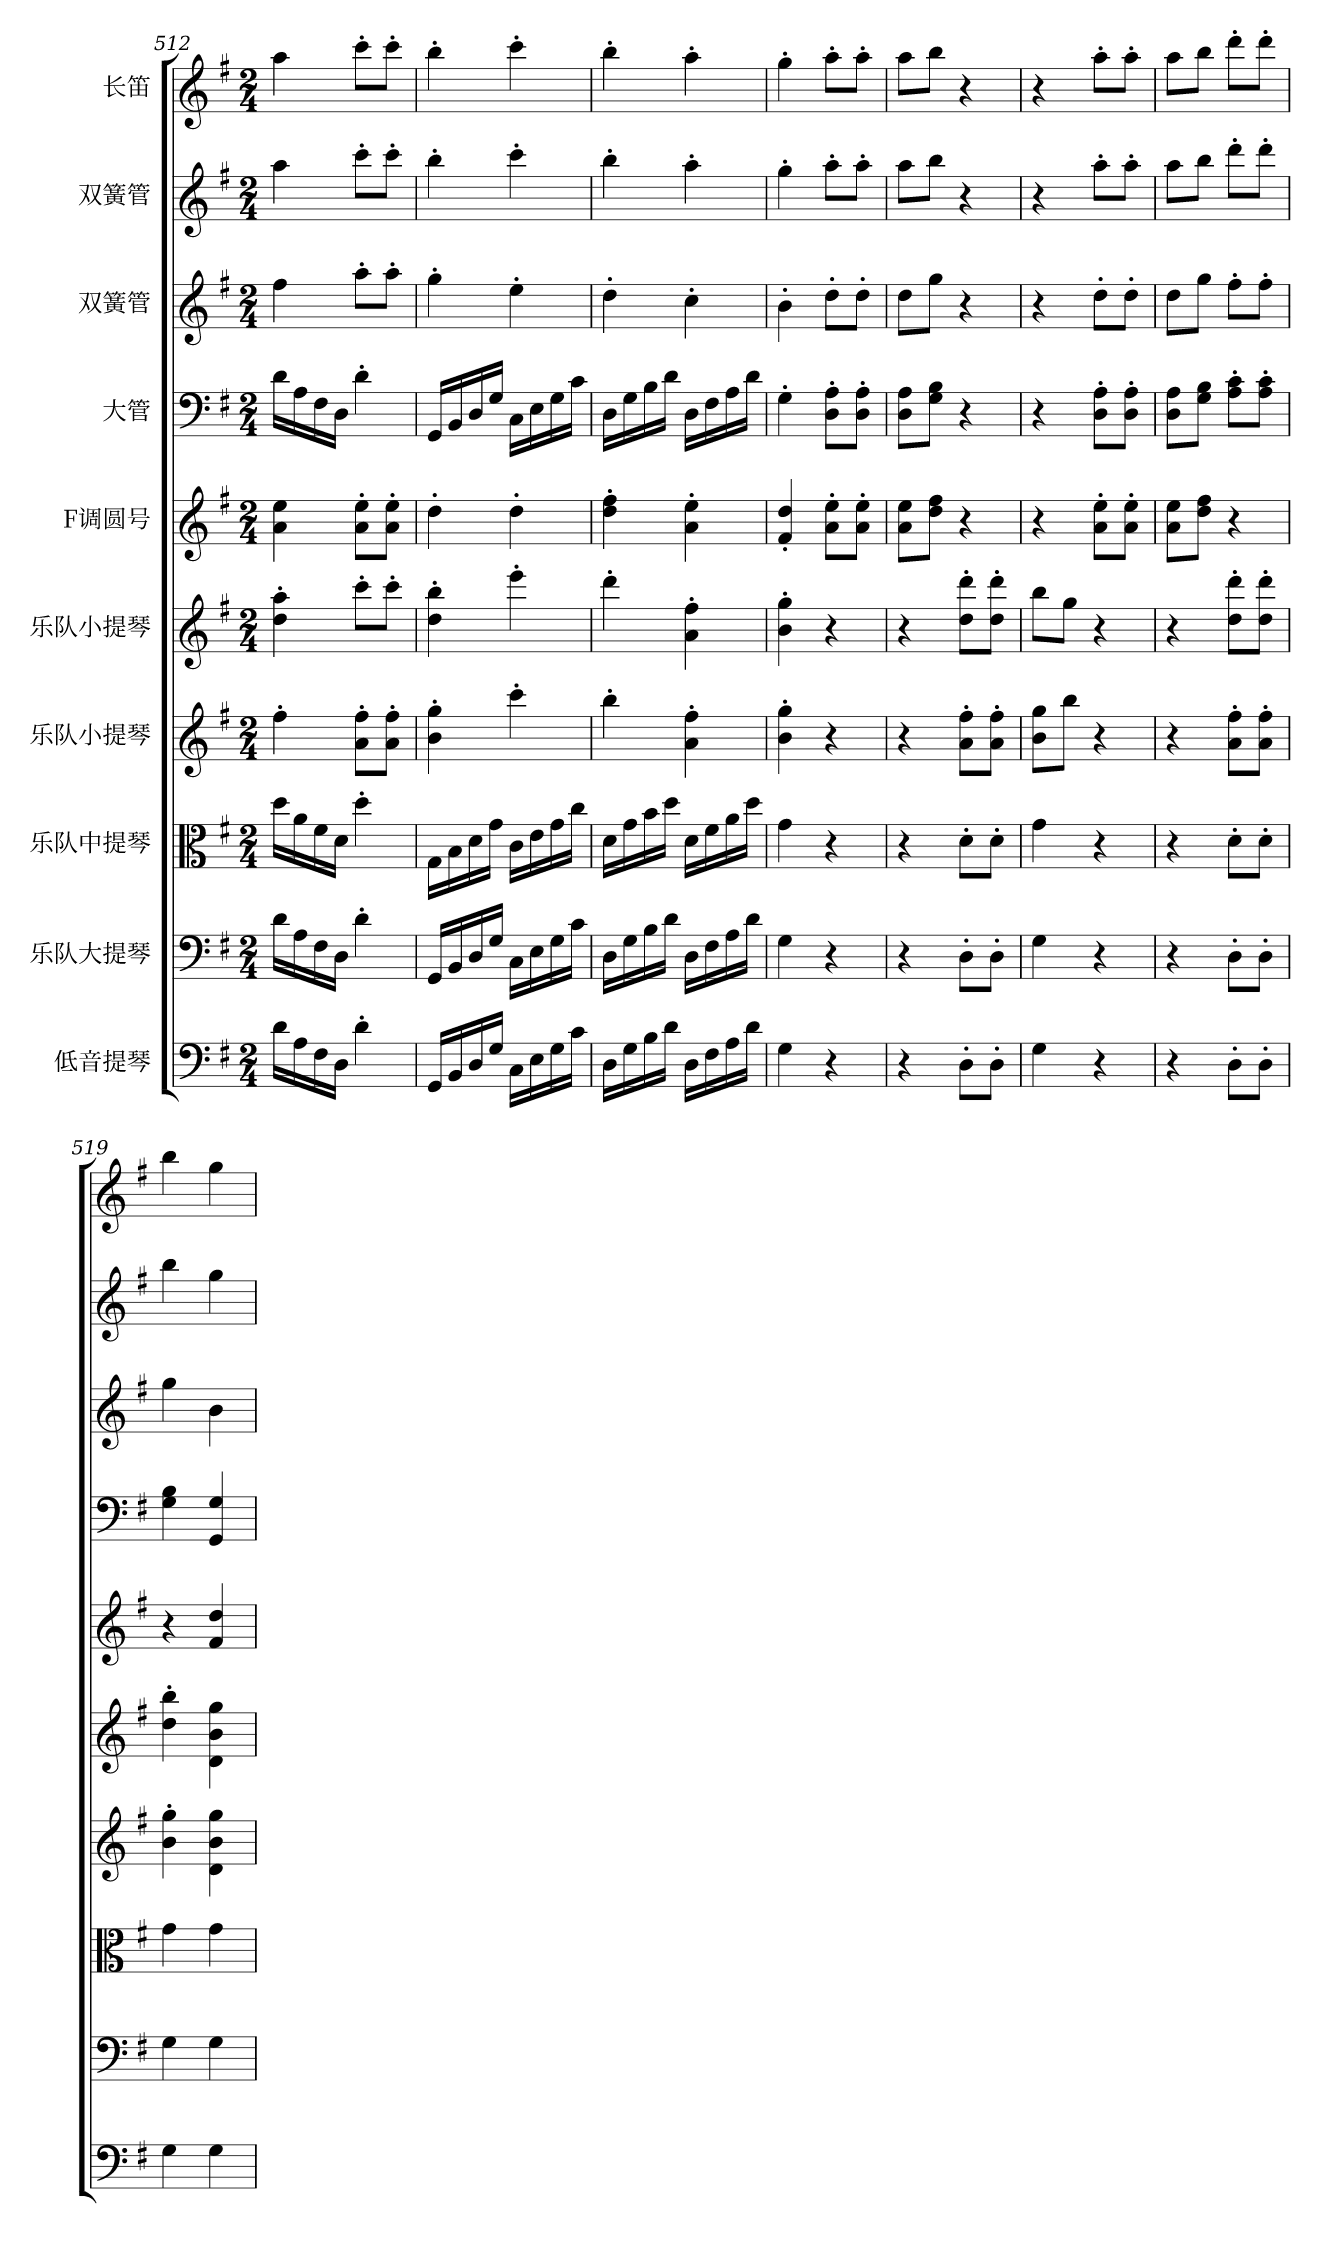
**kern	**kern	**kern	**kern	**kern	**kern	**kern	**kern	**kern	**kern
*part10	*part9	*part8	*part7	*part6	*part5	*part4	*part3	*part2	*part1
*staff10	*staff9	*staff8	*staff7	*staff6	*staff5	*staff4	*staff3	*staff2	*staff1
*I"低音提琴	*I"乐队大提琴	*I"乐队中提琴	*I"乐队小提琴	*I"乐队小提琴	*I"F调圆号	*I"大管	*I"双簧管	*I"双簧管	*I"长笛
*clefF4	*clefF4	*clefC3	*clefG2	*clefG2	*clefG2	*clefF4	*clefG2	*clefG2	*clefG2
*ITrd7c12	*	*	*	*	*ITrd4c7	*	*	*	*
*k[f#]	*k[f#]	*k[f#]	*k[f#]	*k[f#]	*k[]	*k[f#]	*k[f#]	*k[f#]	*k[f#]
*M2/4	*M2/4	*M2/4	*M2/4	*M2/4	*M2/4	*M2/4	*M2/4	*M2/4	*M2/4
=512	=512	=512	=512	=512	=512	=512	=512	=512	=512
16D\LL	16d\LL	16dd\LL	4ff#'\	4dd\' 4aa\'	4d\ 4a\	16d\LL	4ff#\	4aa\	4aa\
16AA\	16A\	16a\	.	.	.	16A\	.	.	.
16FF#\	16F#\	16f#\	.	.	.	16F#\	.	.	.
16DD\JJ	16D\JJ	16d\JJ	.	.	.	16D\JJ	.	.	.
4D'\	4d'\	4dd'\	8a\' 8ff#\'L	8ccc'\L	8d\' 8a\'L	4d'\	8aa'\L	8ccc'\L	8ccc'\L
.	.	.	8a\' 8ff#\'J	8ccc'\J	8d\' 8a\'J	.	8aa'\J	8ccc'\J	8ccc'\J
!!LO:PB:g=z
=513	=513	=513	=513	=513	=513	=513	=513	=513	=513
16GGG/LL	16GG/LL	16G\LL	4b\' 4gg\'	4dd\' 4bb\'	4g'\	16GG/LL	4gg'\	4bb'\	4bb'\
16BBB/	16BB/	16B\	.	.	.	16BB/	.	.	.
16DD/	16D/	16d\	.	.	.	16D/	.	.	.
16GG/JJ	16G/JJ	16g\JJ	.	.	.	16G/JJ	.	.	.
16CC\LL	16C\LL	16c\LL	4ccc'\	4eee'\	4g'\	16C\LL	4ee'\	4ccc'\	4ccc'\
16EE\	16E\	16e\	.	.	.	16E\	.	.	.
16GG\	16G\	16g\	.	.	.	16G\	.	.	.
16C\JJ	16c\JJ	16cc\JJ	.	.	.	16c\JJ	.	.	.
=514	=514	=514	=514	=514	=514	=514	=514	=514	=514
16DD\LL	16D\LL	16d\LL	4bb'\	4ddd'\	4g\' 4b\'	16D\LL	4dd'\	4bb'\	4bb'\
16GG\	16G\	16g\	.	.	.	16G\	.	.	.
16BB\	16B\	16b\	.	.	.	16B\	.	.	.
16D\JJ	16d\JJ	16dd\JJ	.	.	.	16d\JJ	.	.	.
16DD\LL	16D\LL	16d\LL	4a\' 4ff#\'	4a\' 4ff#\'	4d\' 4a\'	16D\LL	4cc'\	4aa'\	4aa'\
16FF#\	16F#\	16f#\	.	.	.	16F#\	.	.	.
16AA\	16A\	16a\	.	.	.	16A\	.	.	.
16D\JJ	16d\JJ	16dd\JJ	.	.	.	16d\JJ	.	.	.
=515	=515	=515	=515	=515	=515	=515	=515	=515	=515
4GG\	4G\	4g\	4b\' 4gg\'	4b\' 4gg\'	4B/' 4g/'	4G'\	4b'\	4gg'\	4gg'\
4r	4r	4r	4r	4r	8d\' 8a\'L	8D\' 8A\'L	8dd'\L	8aa'\L	8aa'\L
.	.	.	.	.	8d\' 8a\'J	8D\' 8A\'J	8dd'\J	8aa'\J	8aa'\J
=516	=516	=516	=516	=516	=516	=516	=516	=516	=516
4r	4r	4r	4r	4r	8d\ 8a\L	8D\ 8A\L	8dd\L	8aa\L	8aa\L
.	.	.	.	.	8g\ 8b\J	8G\ 8B\J	8gg\J	8bb\J	8bb\J
8DD'\L	8D'\L	8d'\L	8a\' 8ff#\'L	8dd\' 8ddd\'L	4r	4r	4r	4r	4r
8DD'\J	8D'\J	8d'\J	8a\' 8ff#\'J	8dd\' 8ddd\'J	.	.	.	.	.
=517	=517	=517	=517	=517	=517	=517	=517	=517	=517
4GG\	4G\	4g\	8b\ 8gg\L	8bb\L	4r	4r	4r	4r	4r
.	.	.	8bb\J	8gg\J	.	.	.	.	.
4r	4r	4r	4r	4r	8d\' 8a\'L	8D\' 8A\'L	8dd'\L	8aa'\L	8aa'\L
.	.	.	.	.	8d\' 8a\'J	8D\' 8A\'J	8dd'\J	8aa'\J	8aa'\J
=518	=518	=518	=518	=518	=518	=518	=518	=518	=518
4r	4r	4r	4r	4r	8d\ 8a\L	8D\ 8A\L	8dd\L	8aa\L	8aa\L
.	.	.	.	.	8g\ 8b\J	8G\ 8B\J	8gg\J	8bb\J	8bb\J
8DD'\L	8D'\L	8d'\L	8a\' 8ff#\'L	8dd\' 8ddd\'L	4r	8A\' 8c\'L	8ff#'\L	8ddd'\L	8ddd'\L
8DD'\J	8D'\J	8d'\J	8a\' 8ff#\'J	8dd\' 8ddd\'J	.	8A\' 8c\'J	8ff#'\J	8ddd'\J	8ddd'\J
=519	=519	=519	=519	=519	=519	=519	=519	=519	=519
4GG\	4G\	4g\	4b\' 4gg\'	4dd\' 4bb\'	4r	4G\ 4B\	4gg\	4bb\	4bb\
*	*	*	*	*	*	*	*	*	*MM99
4GG\	4G\	4g\	4d\ 4b\ 4gg\	4d\ 4b\ 4gg\	4B/ 4g/	4GG/ 4G/	4b\	4gg\	4gg\
=	=	=	=	=	=	=	=	=	=
*-	*-	*-	*-	*-	*-	*-	*-	*-	*-
